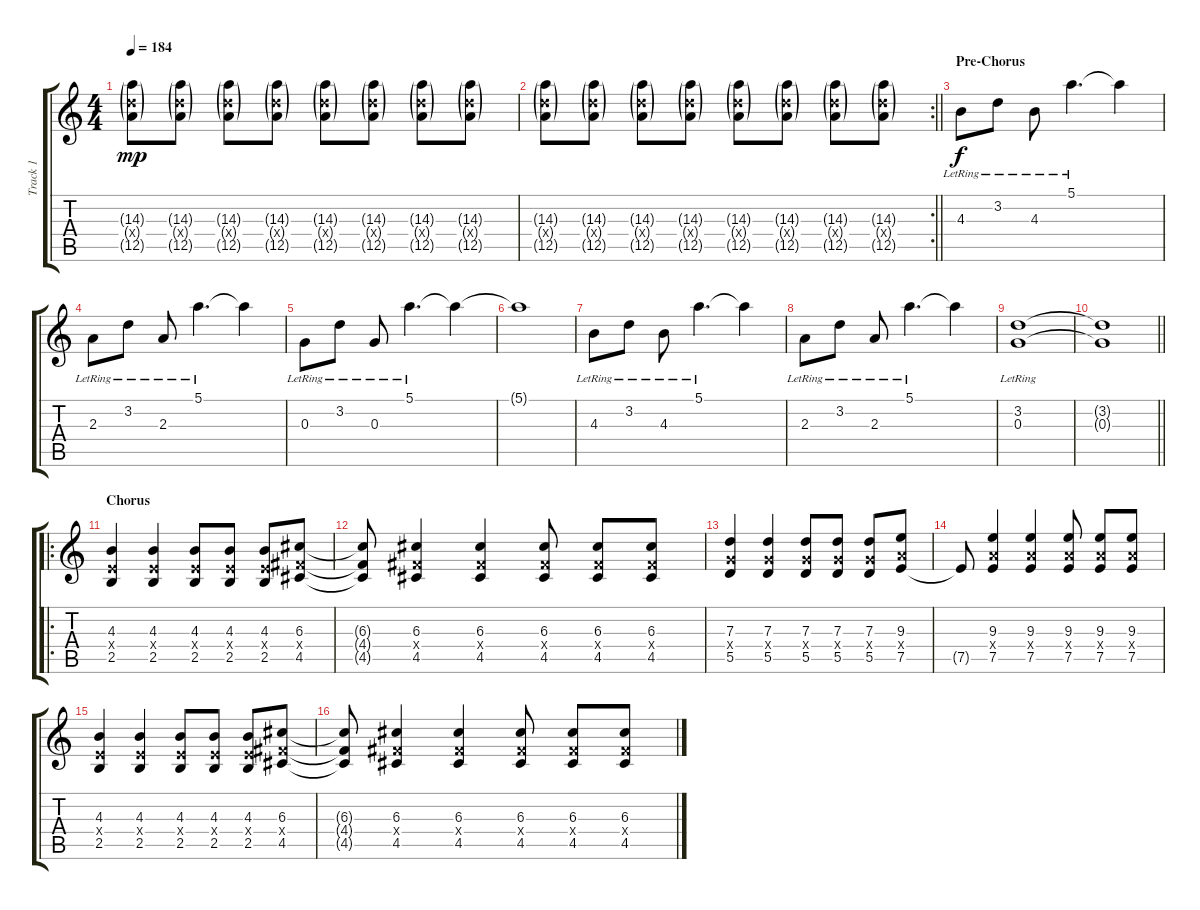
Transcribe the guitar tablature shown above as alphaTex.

\track ("Track 1" "Track 1") {instrument electricguitarclean}
\staff {score tabs}
\tuning (E4 B3 G3 D3 A2 D2) {hide}
\ts (4 4)
\tempo 184
\clef g2
\ks c
(14.3{g} 12.4{g x} 12.5{g}).8{dy mp} (14.3{g} 12.4{g x} 12.5{g}).8 (14.3{g} 12.4{g x} 12.5{g}).8 (14.3{g} 12.4{g x} 12.5{g}).8 (14.3{g} 12.4{g x} 12.5{g}).8 (14.3{g} 12.4{g x} 12.5{g}).8 (14.3{g} 12.4{g x} 12.5{g}).8 (14.3{g} 12.4{g x} 12.5{g}).8 |
\rc 2
\barLineRight lightlight
(14.3{g} 12.4{g x} 12.5{g}).8 (14.3{g} 12.4{g x} 12.5{g}).8 (14.3{g} 12.4{g x} 12.5{g}).8 (14.3{g} 12.4{g x} 12.5{g}).8 (14.3{g} 12.4{g x} 12.5{g}).8 (14.3{g} 12.4{g x} 12.5{g}).8 (14.3{g} 12.4{g x} 12.5{g}).8 (14.3{g} 12.4{g x} 12.5{g}).8 |
\section ("" "Pre-Chorus")
4.3{lr}.8{dy f instrument electricguitarclean} 3.2{lr}.8 4.3{lr}.8 5.1{lr}.4{d} 5.1{t}.4 |
2.3{lr}.8 3.2{lr}.8 2.3{lr}.8 5.1{lr}.4{d} 5.1{t}.4 |
0.3{lr}.8 3.2{lr}.8 0.3{lr}.8 5.1{lr}.4{d} 5.1{t}.4 |
5.1{t}.1 |
4.3{lr}.8 3.2{lr}.8 4.3{lr}.8 5.1{lr}.4{d} 5.1{t}.4 |
2.3{lr}.8 3.2{lr}.8 2.3{lr}.8 5.1{lr}.4{d} 5.1{t}.4 |
(3.2 0.3{lr}).1 |
\barLineRight lightlight
(3.2{t} 0.3{t}).1 |
\ro
\section ("" "Chorus")
(4.3 2.4{x} 2.5).4{instrument distortionguitar} (4.3 2.4{x} 2.5).4 (4.3 2.4{x} 2.5).8 (4.3 2.4{x} 2.5).8 (4.3 2.4{x} 2.5).8 (6.3 4.4{x} 4.5).8 |
(6.3{t} 4.4{t} 4.5{t}).8 (6.3 4.4{x} 4.5).4 (6.3 4.4{x} 4.5).4 (6.3 4.4{x} 4.5).8 (6.3 4.4{x} 4.5).8 (6.3 4.4{x} 4.5).8 |
(7.3 5.4{x} 5.5).4 (7.3 5.4{x} 5.5).4 (7.3 5.4{x} 5.5).8 (7.3 5.4{x} 5.5).8 (7.3 5.4{x} 5.5).8 (9.3 7.4{x} 7.5).8 |
7.5{t}.8 (9.3 7.4{x} 7.5).4 (9.3 7.4{x} 7.5).4 (9.3 7.4{x} 7.5).8 (9.3 7.4{x} 7.5).8 (9.3 7.4{x} 7.5).8 |
(4.3 2.4{x} 2.5).4 (4.3 2.4{x} 2.5).4 (4.3 2.4{x} 2.5).8 (4.3 2.4{x} 2.5).8 (4.3 2.4{x} 2.5).8 (6.3 4.4{x} 4.5).8 |
(6.3{t} 4.4{t} 4.5{t}).8 (6.3 4.4{x} 4.5).4 (6.3 4.4{x} 4.5).4 (6.3 4.4{x} 4.5).8 (6.3 4.4{x} 4.5).8 (6.3 4.4{x} 4.5).8
